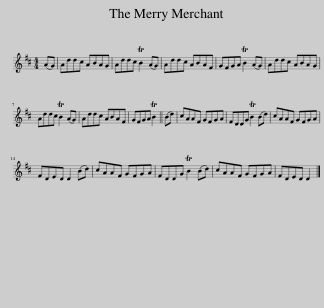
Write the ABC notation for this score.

X:1
L:1/8
M:4/4
I:linebreak $
K:D
V:1 treble
V:1
 (AG) | Addc ABAG | Addc TB2 (AG) | Addc ABAF | GFGA TB2 (AG) | %5
 Addc ABAG |$ Addc TB2 (AG) | Addc ABAF | GFGA TB2 || (Bd) | %10
 cAAF GFGA | FDDG TB2 (Bd) | cAAF GFGA |$ FDED D2 (Bd) | cAAF GFGA | %15
 FDDG TB2 (Bd) | cAAF GFGA | FDED D2 |] %18
